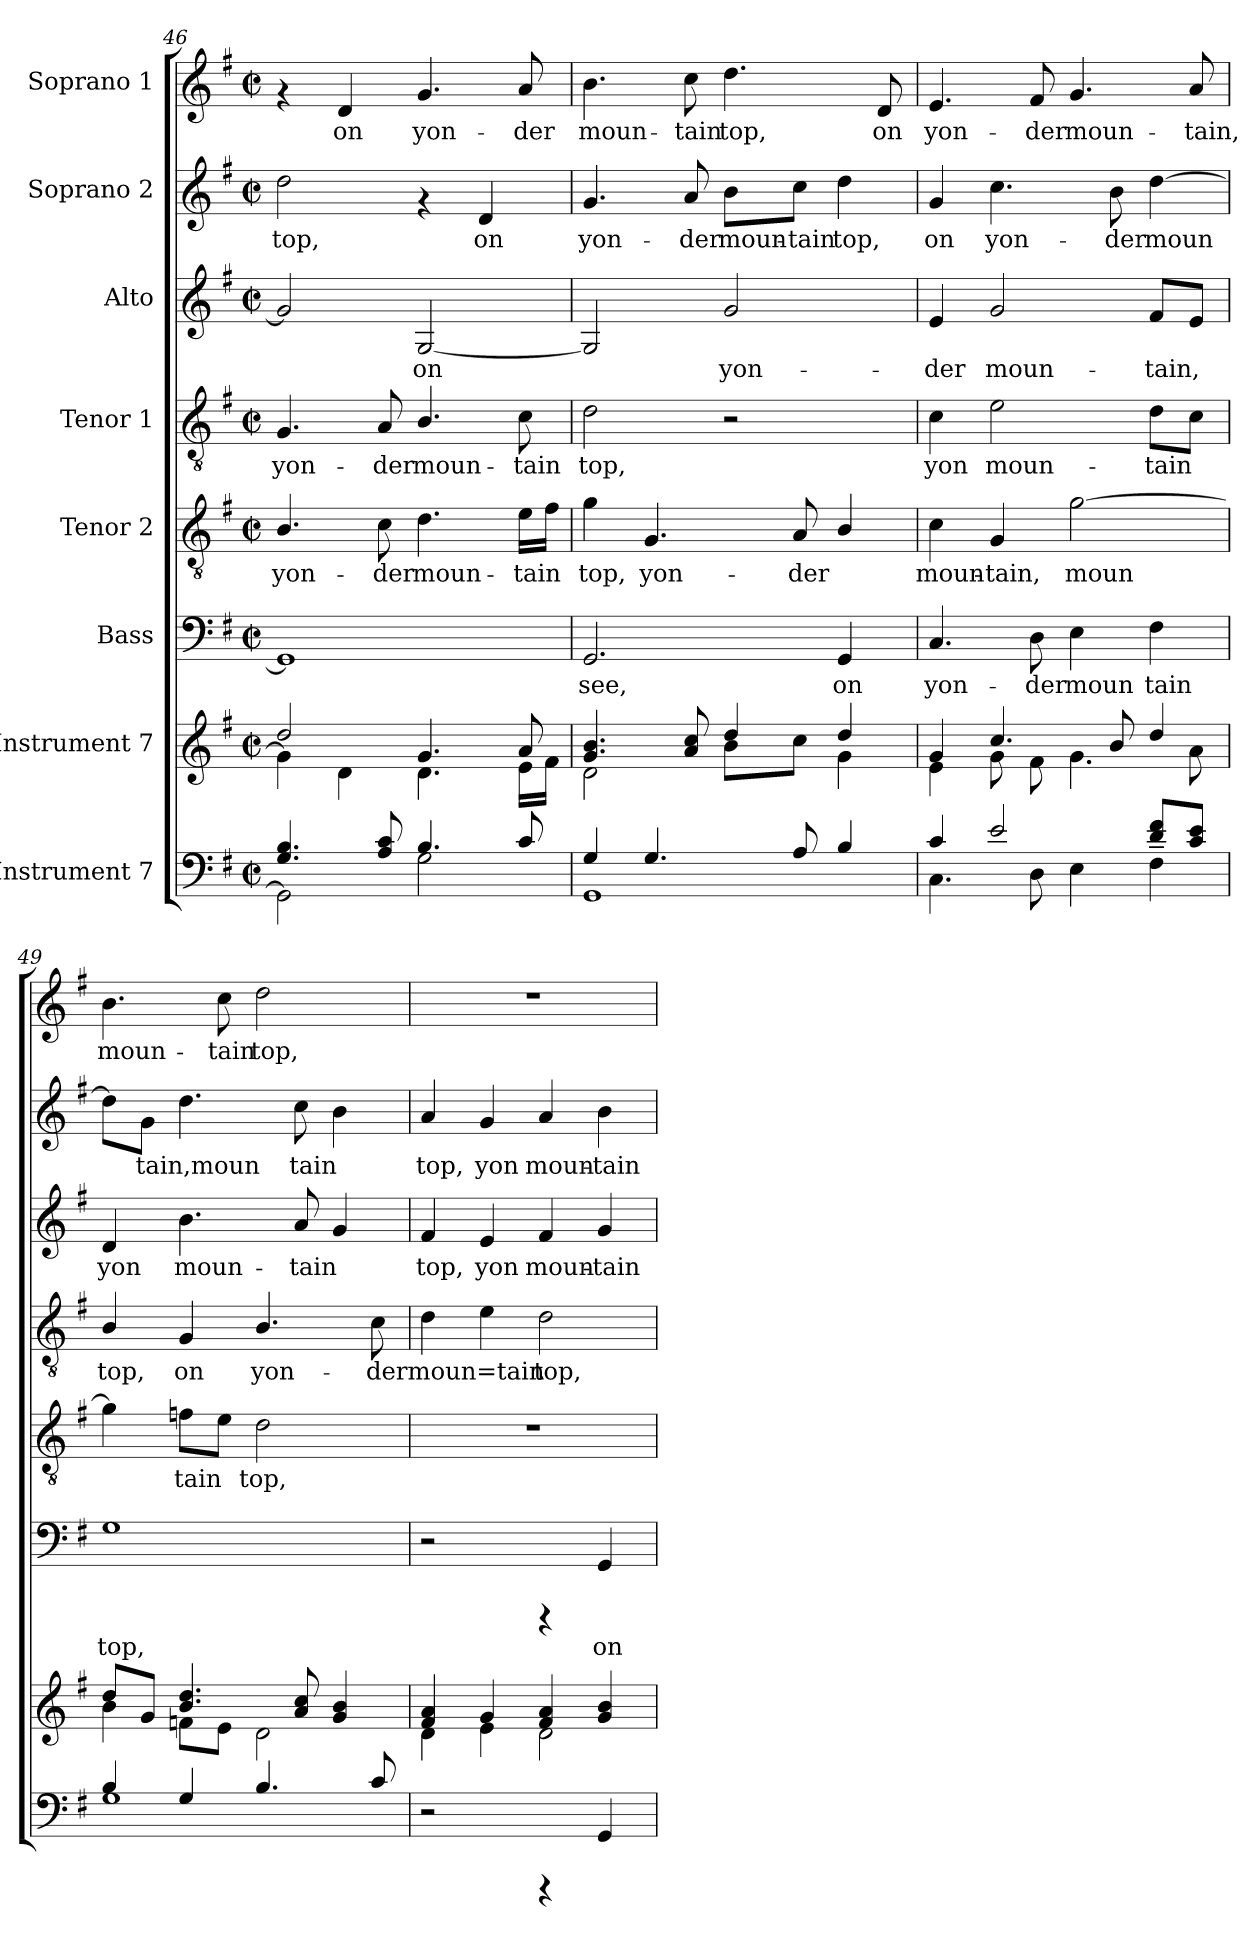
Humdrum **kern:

**kern	**kern	**kern	**text	**kern	**text	**kern	**text	**kern	**text	**kern	**text	**kern	**text
*part8	*part7	*part6	*part6	*part5	*part5	*part4	*part4	*part3	*part3	*part2	*part2	*part1	*part1
*staff8	*staff7	*staff6	*staff6	*staff5	*staff5	*staff4	*staff4	*staff3	*staff3	*staff2	*staff2	*staff1	*staff1
*I"Instrument 7	*I"Instrument 7	*I"Bass	*	*I"Tenor 2	*	*I"Tenor 1	*	*I"Alto	*	*I"Soprano 2	*	*I"Soprano 1	*
*clefF4	*clefG2	*clefF4	*	*clefGv2	*	*clefGv2	*	*clefG2	*	*clefG2	*	*clefG2	*
*k[f#]	*k[f#]	*k[f#]	*	*k[f#]	*	*k[f#]	*	*k[f#]	*	*k[f#]	*	*k[f#]	*
*G:	*G:	*G:	*	*G:	*	*G:	*	*G:	*	*G:	*	*G:	*
*M2/2	*M2/2	*M2/2	*	*M2/2	*	*M2/2	*	*M2/2	*	*M2/2	*	*M2/2	*
*met(c|)	*met(c|)	*met(c|)	*	*met(c|)	*	*met(c|)	*	*met(c|)	*	*met(c|)	*	*met(c|)	*
=46	=46	=46	=46	=46	=46	=46	=46	=46	=46	=46	=46	=46	=46
*^	*^	*	*	*	*	*	*	*	*	*	*	*	*
!	!	!	!	!	!LO:LY:b:cj	!	!LO:LY:b:cj	!	!LO:LY:b:cj	!	!LO:LY:b:cj	!	!LO:LY:b:cj	!	!
4.G/ 4.B/	2GG\]	2dd/	4g\]	1GG]	.	4.B/	yon-	4.G/	yon-	2g/]	.	2dd\	top,	4rf	.
!	!	!	!	!	!	!	!	!	!	!	!	!	!	!	!LO:LY:b:cj
.	.	.	4d\	.	.	.	.	.	.	.	.	.	.	4d/	on
!	!	!	!	!	!	!	!LO:LY:b:cj	!	!LO:LY:b:cj	!	!	!	!	!	!
8c/ 8A/	.	.	.	.	.	8c\	-der	8A/	-der	.	.	.	.	.	.
!	!	!	!	!	!	!	!LO:LY:b:cj	!	!LO:LY:b:cj	!	!LO:LY:b:cj	!	!	!	!LO:LY:b:cj
4.B/	2G\	4.g/	4.d\	.	.	4.d\	moun-	4.B/	moun-	[<2G/	on	4rf	.	4.g/	yon-
!	!	!	!	!	!	!	!	!	!	!	!	!	!LO:LY:b:cj	!	!
.	.	.	.	.	.	.	.	.	.	.	.	4d/	on	.	.
!	!	!	!	!	!	!	!LO:LY:b:cj	!	!LO:LY:b:cj	!	!	!	!	!	!LO:LY:b:cj
8c/	.	8a/	16e\L	.	.	16e\L	-tain	8c\	-tain	.	.	.	.	8a/	-der
!	!	!	!	!	!	!	!LO:LY:b:cj	!	!	!	!	!	!	!	!
.	.	.	16f#\J	.	.	16f#\J	.	.	.	.	.	.	.	.	.
=47	=47	=47	=47	=47	=47	=47	=47	=47	=47	=47	=47	=47	=47	=47	=47
!	!	!	!	!	!LO:LY:b:cj	!	!LO:LY:b:cj	!	!LO:LY:b:cj	!	!LO:LY:b:cj	!	!LO:LY:b:cj	!	!LO:LY:b:cj
4G/	1GG	4.g/ 4.b/	2d\	2.GG/	see,	4g\	top,	2d\	top,	2G/]	.	4.g/	yon-	4.b\	moun-
!	!	!	!	!	!	!	!LO:LY:b:cj	!	!	!	!	!	!	!	!
4.G/	.	.	.	.	.	4.G/	yon-	.	.	.	.	.	.	.	.
!	!	!	!	!	!	!	!	!	!	!	!	!	!LO:LY:b:cj	!	!LO:LY:b:cj
.	.	8cc/ 8a/	.	.	.	.	.	.	.	.	.	8a/	-der	8cc\	-tain
!	!	!	!	!	!	!	!	!	!	!	!LO:LY:b:cj	!	!LO:LY:b:cj	!	!LO:LY:b:cj
.	.	4dd/	8b\L	.	.	.	.	2r	.	2g/	yon-	8b\L	moun-	4.dd\	top,
!	!	!	!	!	!	!	!LO:LY:b:cj	!	!	!	!	!	!LO:LY:b:cj	!	!
8A/	.	.	8cc\J	.	.	8A/	-der	.	.	.	.	8cc\J	-tain	.	.
!	!	!	!	!	!LO:LY:b:cj	!	!LO:LY:b:cj	!	!	!	!	!	!LO:LY:b:cj	!	!
4B/	.	4dd/	4g\	4GG/	on	4B/	.	.	.	.	.	4dd\	top,	.	.
!	!	!	!	!	!	!	!	!	!	!	!	!	!	!	!LO:LY:b:cj
.	.	.	.	.	.	.	.	.	.	.	.	.	.	8d/	on
=48	=48	=48	=48	=48	=48	=48	=48	=48	=48	=48	=48	=48	=48	=48	=48
*	*^	*	*	*	*	*	*	*	*	*	*	*	*	*	*
!	!	!	!	!	!	!LO:LY:b:cj	!	!LO:LY:b:cj	!	!LO:LY:b:cj	!	!LO:LY:b:cj	!	!LO:LY:b:cj	!	!LO:LY:b:cj
4ryy	4c/	4.C\	4g/	4e\	4.C/	yon-	4c\	moun-	4c\	yon	4e/	-der	4g/	on	4.e/	yon-
!	!	!	!	!	!	!	!	!LO:LY:b:cj	!	!LO:LY:b:cj	!	!LO:LY:b:cj	!	!LO:LY:b:cj	!	!
2e/	2ryy	.	4.cc/	8g\	.	.	4G/	-tain,	2e\	moun-	2g/	moun-	4.cc\	yon-	.	.
!	!	!	!	!	!	!LO:LY:b:cj	!	!	!	!	!	!	!	!	!	!LO:LY:b:cj
.	.	8D\	.	8f#\	8D\	-der	.	.	.	.	.	.	.	.	8f#/	-der
!	!	!	!	!	!	!LO:LY:b:cj	!	!LO:LY:b:cj	!	!	!	!	!	!	!	!LO:LY:b:cj
.	.	4E\	.	4.g\	4E\	moun	[>2g\	moun-	.	.	.	.	.	.	4.g/	moun-
!	!	!	!	!	!	!	!	!	!	!	!	!	!	!LO:LY:b:cj	!	!
.	.	.	8b/	.	.	.	.	.	.	.	.	.	8b\	-der	.	.
!	!	!	!	!	!	!LO:LY:b:cj	!	!	!	!LO:LY:b:cj	!	!LO:LY:b:cj	!	!LO:LY:b:cj	!	!
4ryy	8d/ 8f#/L	4F#~>\	4dd/	.	4F#\	tain	.	.	8d\L	-tain	8f#/L	-tain,	[>4dd\	moun-	.	.
!	!	!	!	!	!	!	!	!	!	!LO:LY:b:cj	!	!LO:LY:b:cj	!	!	!	!LO:LY:b:cj
.	8e/ 8c/J	.	.	8a\	.	.	.	.	8c\J	.	8e/J	.	.	.	8a/	-tain,
*	*v	*v	*	*	*	*	*	*	*	*	*	*	*	*	*	*
!!LO:PB:g=z
=49	=49	=49	=49	=49	=49	=49	=49	=49	=49	=49	=49	=49	=49	=49	=49
!	!	!	!	!	!LO:LY:b:cj	!	!LO:LY:b:cj	!	!LO:LY:b:cj	!	!LO:LY:b:cj	!	!LO:LY:b:cj	!	!LO:LY:b:cj
4B/	1G	8dd/L	4b\	1G	top,	4g\]	--	4B/	top,	4d/	yon	8dd\L]	--	4.b\	moun-
!	!	!	!	!	!	!	!	!	!	!	!	!	!LO:LY:b:cj	!	!
.	.	8g/J	.	.	.	.	.	.	.	.	.	8g\J	-tain,moun-	.	.
!	!	!	!	!	!	!	!LO:LY:b:cj	!	!LO:LY:b:cj	!	!LO:LY:b:cj	!	!LO:LY:b:cj	!	!
4G/	.	4.b/ 4.dd/	8fn\L	.	.	8fn\L	-tain	4G/	on	4.b\	moun-	4.dd\	--	.	.
!	!	!	!	!	!	!	!LO:LY:b:cj	!	!	!	!	!	!	!	!LO:LY:b:cj
.	.	.	8e\J	.	.	8e\J	.	.	.	.	.	.	.	8cc\	-tain
!	!	!	!	!	!	!	!LO:LY:b:cj	!	!LO:LY:b:cj	!	!	!	!	!	!LO:LY:b:cj
4.B/	.	.	2d\	.	.	2d\	top,	4.B/	yon-	.	.	.	.	2dd\	top,
!	!	!	!	!	!	!	!	!	!	!	!LO:LY:b:cj	!	!LO:LY:b:cj	!	!
.	.	8cc/ 8a/	.	.	.	.	.	.	.	8a/	-tain	8cc\	-tain	.	.
!	!	!	!	!	!	!	!	!	!	!	!LO:LY:b:cj	!	!LO:LY:b:cj	!	!
.	.	4b/ 4g/	.	.	.	.	.	.	.	4g/	.	4b\	.	.	.
!	!	!	!	!	!	!	!	!	!LO:LY:b:cj	!	!	!	!	!	!
8c/	.	.	.	.	.	.	.	8c\	-dermoun=tain	.	.	.	.	.	.
*v	*v	*	*	*	*	*	*	*	*	*	*	*	*	*	*
=50	=50	=50	=50	=50	=50	=50	=50	=50	=50	=50	=50	=50	=50	=50
!	!	!	!	!	!	!	!	!LO:LY:b:cj	!	!LO:LY:b:cj	!	!LO:LY:b:cj	!	!
2r	4f#/ 4a/	4d\	2r	.	1r	.	4d\	.	4f#/	top,	4a/	top,	1r	.
!	!	!	!	!	!	!	!	!LO:LY:b:cj	!	!LO:LY:b:cj	!	!LO:LY:b:cj	!	!
.	4g/	4e\	.	.	.	.	4e\	.	4e/	yon	4g/	yon	.	.
!	!	!	!	!	!	!	!	!LO:LY:b:cj	!	!LO:LY:b:cj	!	!LO:LY:b:cj	!	!
4rCCC	4f#/ 4a/	2d\	4rCCC	.	.	.	2d\	top,	4f#/	moun-	4a/	moun-	.	.
!	!	!	!	!LO:LY:b:cj	!	!	!	!	!	!LO:LY:b:cj	!	!LO:LY:b:cj	!	!
4GG/	4b/ 4g/	.	4GG/	on	.	.	.	.	4g/	-tain	4b\	-tain	.	.
*	*v	*v	*	*	*	*	*	*	*	*	*	*	*	*
=	=	=	=	=	=	=	=	=	=	=	=	=	=
*-	*-	*-	*-	*-	*-	*-	*-	*-	*-	*-	*-	*-	*-
